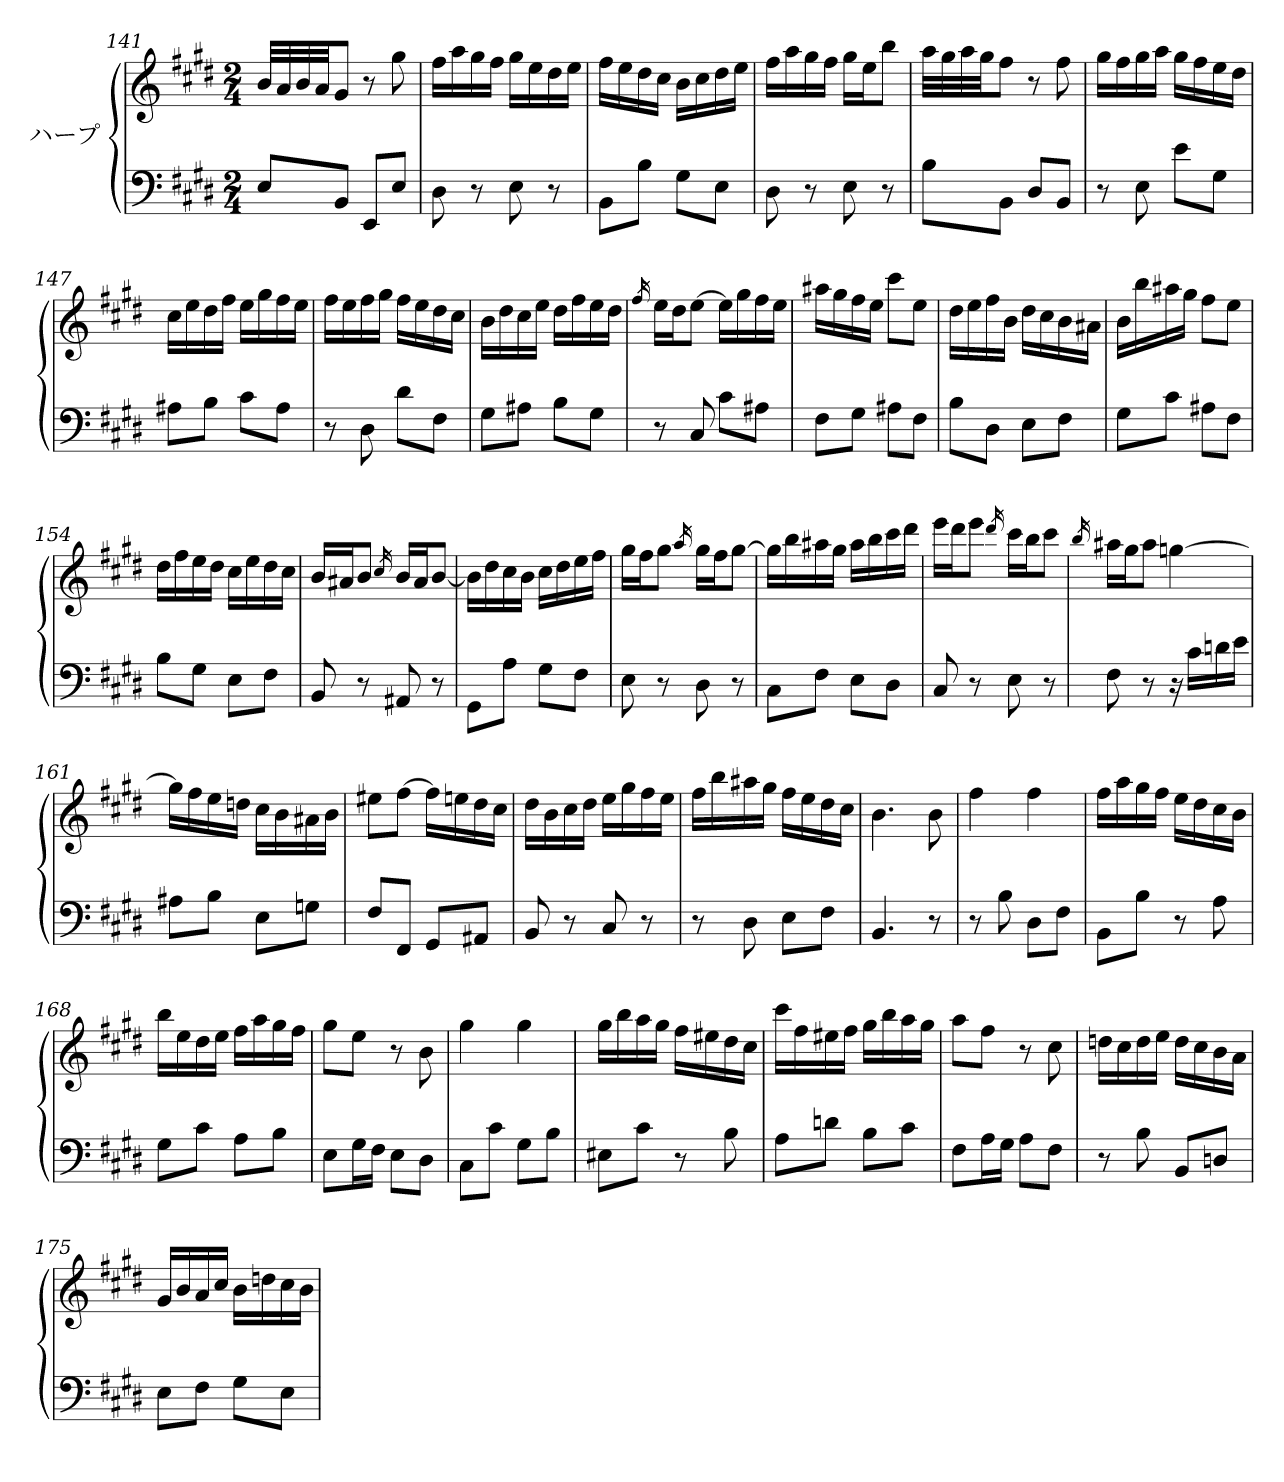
**kern	**kern
*part1	*part1
*staff2	*staff1
*I"ハープ	*
*clefF4	*clefG2
*k[f#c#g#d#]	*k[f#c#g#d#]
*M2/4	*M2/4
=141	=141
8E/L	32b/LLL
.	32a/
.	32b/
.	32a/JJ
8BB/J	8g#/J
8EE/L	8r
8E/J	8gg#\
=142	=142
8D#\	16ff#\LL
.	16aa\
8r	16gg#\
.	16ff#\JJ
8E\	16gg#\LL
.	16ee\
8r	16dd#\
.	16ee\JJ
=143	=143
8BB\L	16ff#\LL
.	16ee\
8B\J	16dd#\
.	16cc#\JJ
8G#\L	16b\LL
.	16cc#\
8E\J	16dd#\
.	16ee\JJ
=144	=144
8D#\	16ff#\LL
.	16aa\
8r	16gg#\
.	16ff#\JJ
8E\	16gg#\LL
.	16ee\J
8r	8bb\J
!!LO:LB:g=z
=145	=145
8B\L	32aa\LLL
.	32gg#\
.	32aa\
.	32gg#\JJ
8BB\J	8ff#\J
8D#/L	8r
8BB/J	8ff#\
=146	=146
8r	16gg#\LL
.	16ff#\
8E\	16gg#\
.	16aa\JJ
8e\L	16gg#\LL
.	16ff#\
8G#\J	16ee\
.	16dd#\JJ
=147	=147
8A#X\L	16cc#\LL
.	16ee\
8B\J	16dd#\
.	16ff#\JJ
8c#\L	16ee\LL
.	16gg#\
8A#\J	16ff#\
.	16ee\JJ
=148	=148
8r	16ff#\LL
.	16ee\
8D#\	16ff#\
.	16gg#\JJ
8d#\L	16ff#\LL
.	16ee\
8F#\J	16dd#\
.	16cc#\JJ
=149	=149
8G#\L	16b\LL
.	16dd#\
8A#X\J	16cc#\
.	16ee\JJ
8B\L	16dd#\LL
.	16ff#\
8G#\J	16ee\
.	16dd#\JJ
!!LO:LB:g=z
=150	=150
.	16qff#/
8r	16ee\LL
.	16dd#\J
8C#/	[8ee\J
8c#\L	16ee\LL]
.	16gg#\
8A#X\J	16ff#\
.	16ee\JJ
=151	=151
8F#\L	16aa#X\LL
.	16gg#\
8G#\J	16ff#\
.	16ee\JJ
8A#X\L	8ccc#\L
8F#\J	8ee\J
=152	=152
8B\L	16dd#\LL
.	16ee\
8D#\J	16ff#\
.	16b\JJ
8E\L	16dd#\LL
.	16cc#\
8F#\J	16b\
.	16a#X\JJ
=153	=153
8G#\L	16b\LL
.	16bb\
8c#\J	16aa#X\
.	16gg#\JJ
8A#X\L	8ff#\L
8F#\J	8ee\J
=154	=154
8B\L	16dd#\LL
.	16ff#\
8G#\J	16ee\
.	16dd#\JJ
8E\L	16cc#\LL
.	16ee\
8F#\J	16dd#\
.	16cc#\JJ
!!LO:PB:g=z
=155	=155
8BB/	16b/LL
.	16a#X/J
8r	8b/J
.	16qcc#/
8AA#X/	16b/LL
.	16a#/J
8r	[8b/J
=156	=156
8GG#\L	16b\LL]
.	16dd#\
8A\J	16cc#\
.	16b\JJ
8G#\L	16cc#\LL
.	16dd#\
8F#\J	16ee\
.	16ff#\JJ
=157	=157
8E\	16gg#\LL
.	16ff#\J
8r	8gg#\J
.	16qaa/
8D#\	16gg#\LL
.	16ff#\J
8r	[8gg#\J
=158	=158
8C#\L	16gg#\LL]
.	16bb\
8F#\J	16aa#X\
.	16gg#\JJ
8E\L	16aa#\LL
.	16bb\
8D#\J	16ccc#\
.	16ddd#\JJ
=159	=159
8C#/	16eee\LL
.	16ddd#\J
8r	8eee\J
.	16qddd#/
8E\	16ccc#\LL
.	16bb\J
8r	8ccc#\J
!!LO:LB:g=z
=160	=160
.	16qbb/
8F#\	16aa#X\LL
.	16gg#\J
8r	8aa#\J
16r	[4ggn\
16c#\LL	.
16dn\	.
16e\JJ	.
=161	=161
8A#X\L	16gg\LL]
.	16ff#\
8B\J	16ee\
.	16ddn\JJ
8E\L	16cc#\LL
.	16b\
8Gn\J	16a#X\
.	16b\JJ
=162	=162
8F#/L	8ee#X\L
8FF#/J	[8ff#\J
8GG#/L	16ff#\LL]
.	16een\
8AA#X/J	16dd#\
.	16cc#\JJ
=163	=163
8BB/	16dd#\LL
.	16b\
8r	16cc#\
.	16dd#\JJ
8C#/	16ee\LL
.	16gg#\
8r	16ff#\
.	16ee\JJ
=164	=164
8r	16ff#\LL
.	16bb\
8D#\	16aa#X\
.	16gg#\JJ
8E\L	16ff#\LL
.	16ee\
8F#\J	16dd#\
.	16cc#\JJ
!!LO:LB:g=z
=165	=165
4.BB/	4.b\
8r	8b\
=166	=166
8r	4ff#\
8B\	.
8D#\L	4ff#\
8F#\J	.
=167	=167
8BB\L	16ff#\LL
.	16aa\
8B\J	16gg#\
.	16ff#\JJ
8r	16ee\LL
.	16dd#\
8A\	16cc#\
.	16b\JJ
=168	=168
8G#\L	16bb\LL
.	16ee\
8c#\J	16dd#\
.	16ee\JJ
8A\L	16ff#\LL
.	16aa\
8B\J	16gg#\
.	16ff#\JJ
=169	=169
8E\L	8gg#\L
16G#\L	8ee\J
16F#\JJ	.
8E\L	8r
8D#\J	8b\
=170	=170
8C#\L	4gg#\
8c#\J	.
8G#\L	4gg#\
8B\J	.
=171	=171
8E#X\L	16gg#\LL
.	16bb\
8c#\J	16aa\
.	16gg#\JJ
8r	16ff#\LL
.	16ee#X\
8B\	16dd#\
.	16cc#\JJ
!!LO:LB:g=z
=172	=172
8A\L	16ccc#\LL
.	16ff#\
8dn\J	16ee#X\
.	16ff#\JJ
8B\L	16gg#\LL
.	16bb\
8c#\J	16aa\
.	16gg#\JJ
=173	=173
8F#\L	8aa\L
16A\L	8ff#\J
16G#\JJ	.
8A\L	8r
8F#\J	8cc#\
=174	=174
8r	16ddn\LL
.	16cc#\
8B\	16dd\
.	16ee\JJ
8BB/L	16dd\LL
.	16cc#\
8Dn/J	16b\
.	16a\JJ
=175	=175
8E\L	16g#/LL
.	16b/
8F#\J	16a/
.	16cc#/JJ
8G#\L	16b\LL
.	16ddn\
8E\J	16cc#\
.	16b\JJ
=	=
*-	*-
